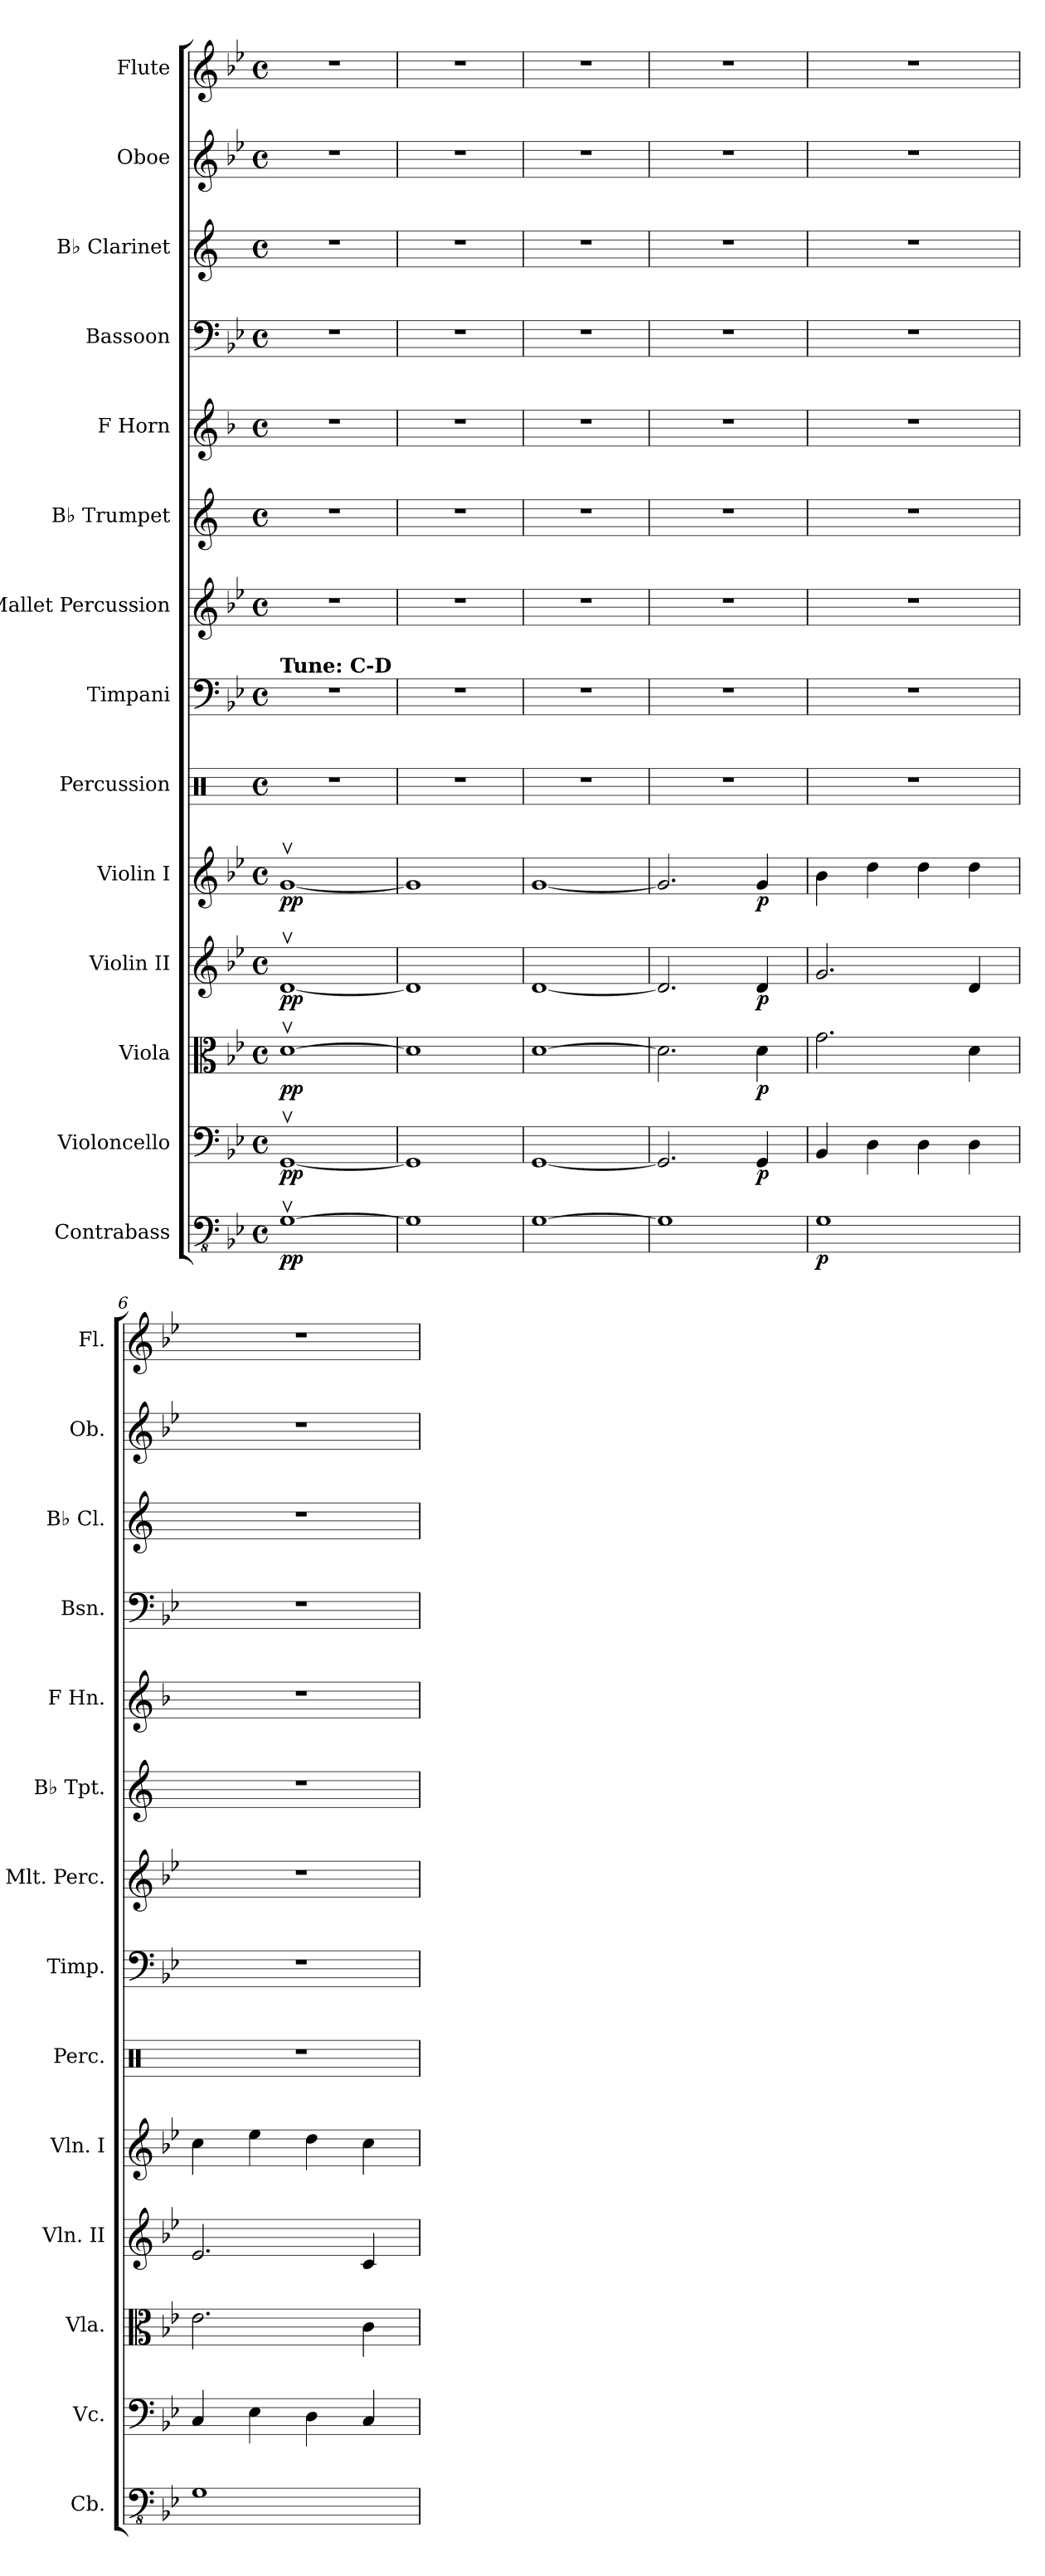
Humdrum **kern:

**kern	**dynam	**kern	**dynam	**kern	**dynam	**kern	**dynam	**kern	**dynam	**kern	**kern	**kern	**kern	**kern	**kern	**kern	**kern	**kern
*part14	*part14	*part13	*part13	*part12	*part12	*part11	*part11	*part10	*part10	*part9	*part8	*part7	*part6	*part5	*part4	*part3	*part2	*part1
*staff14	*staff14	*staff13	*staff13	*staff12	*staff12	*staff11	*staff11	*staff10	*staff10	*staff9	*staff8	*staff7	*staff6	*staff5	*staff4	*staff3	*staff2	*staff1
*I"Contrabass	*	*I"Violoncello	*	*I"Viola	*	*I"Violin II	*	*I"Violin I	*	*I"Percussion	*I"Timpani	*I"Mallet Percussion	*I"B♭ Trumpet	*I"F Horn	*I"Bassoon	*I"B♭ Clarinet	*I"Oboe	*I"Flute
*I'Cb.	*	*I'Vc.	*	*I'Vla.	*	*I'Vln. II	*	*I'Vln. I	*	*I'Perc.	*I'Timp.	*I'Mlt. Perc.	*I'B♭ Tpt.	*I'F Hn.	*I'Bsn.	*I'B♭ Cl.	*I'Ob.	*I'Fl.
*clefFv4	*	*clefF4	*	*clefC3	*	*clefG2	*	*clefG2	*	*clefX	*clefF4	*clefG2	*clefG2	*clefG2	*clefF4	*clefG2	*clefG2	*clefG2
*ITrd7c12	*	*	*	*	*	*	*	*	*	*	*	*ITrd-14c-24	*ITrd1c2	*ITrd4c7	*	*ITrd1c2	*	*
*k[b-e-]	*	*k[b-e-]	*	*k[b-e-]	*	*k[b-e-]	*	*k[b-e-]	*	*k[]	*k[b-e-]	*k[b-e-]	*k[b-e-]	*k[b-e-]	*k[b-e-]	*k[b-e-]	*k[b-e-]	*k[b-e-]
*M4/4	*	*M4/4	*	*M4/4	*	*M4/4	*	*M4/4	*	*M4/4	*M4/4	*M4/4	*M4/4	*M4/4	*M4/4	*M4/4	*M4/4	*M4/4
*met(c)	*	*met(c)	*	*met(c)	*	*met(c)	*	*met(c)	*	*met(c)	*met(c)	*met(c)	*met(c)	*met(c)	*met(c)	*met(c)	*met(c)	*met(c)
*MM80	*	*MM80	*	*MM80	*	*MM80	*	*MM80	*	*MM80	*MM80	*MM80	*MM80	*MM80	*MM80	*MM80	*MM80	*MM80
=1	=1	=1	=1	=1	=1	=1	=1	=1	=1	=1	=1	=1	=1	=1	=1	=1	=1	=1
!	!	!	!	!	!	!	!	!	!	!	!LO:TX:a:B:t=Tune&colon; C-D	!	!	!	!	!	!	!
!	!LO:DY:b	!	!LO:DY:b	!	!LO:DY:b	!	!LO:DY:b	!	!LO:DY:b	!	!	!	!	!	!	!	!	!
[1GGGv	pp	[1GGv	pp	[1dv	pp	[1dv	pp	[1gv	pp	1r	1r	1r	1r	1r	1r	1r	1r	1r
=2	=2	=2	=2	=2	=2	=2	=2	=2	=2	=2	=2	=2	=2	=2	=2	=2	=2	=2
1GGG]	.	1GG]	.	1d]	.	1d]	.	1g]	.	1r	1r	1r	1r	1r	1r	1r	1r	1r
=3	=3	=3	=3	=3	=3	=3	=3	=3	=3	=3	=3	=3	=3	=3	=3	=3	=3	=3
[1GGG	.	[1GG	.	[1d	.	[1d	.	[1g	.	1r	1r	1r	1r	1r	1r	1r	1r	1r
=4	=4	=4	=4	=4	=4	=4	=4	=4	=4	=4	=4	=4	=4	=4	=4	=4	=4	=4
1GGG]	.	2.GG/]	.	2.d\]	.	2.d/]	.	2.g/]	.	1r	1r	1r	1r	1r	1r	1r	1r	1r
!	!	!	!LO:DY:b	!	!LO:DY:b	!	!LO:DY:b	!	!LO:DY:b	!	!	!	!	!	!	!	!	!
.	.	4GG/	p	4d\	p	4d/	p	4g/	p	.	.	.	.	.	.	.	.	.
=5	=5	=5	=5	=5	=5	=5	=5	=5	=5	=5	=5	=5	=5	=5	=5	=5	=5	=5
!	!LO:DY:b	!	!	!	!	!	!	!	!	!	!	!	!	!	!	!	!	!
1GGG	p	4BB-/	.	2.g\	.	2.g/	.	4b-\	.	1r	1r	1r	1r	1r	1r	1r	1r	1r
.	.	4D\	.	.	.	.	.	4dd\	.	.	.	.	.	.	.	.	.	.
.	.	4D\	.	.	.	.	.	4dd\	.	.	.	.	.	.	.	.	.	.
.	.	4D\	.	4d\	.	4d/	.	4dd\	.	.	.	.	.	.	.	.	.	.
=6	=6	=6	=6	=6	=6	=6	=6	=6	=6	=6	=6	=6	=6	=6	=6	=6	=6	=6
1GGG	.	4C/	.	2.e-\	.	2.e-/	.	4cc\	.	1r	1r	1r	1r	1r	1r	1r	1r	1r
.	.	4E-\	.	.	.	.	.	4ee-\	.	.	.	.	.	.	.	.	.	.
.	.	4D\	.	.	.	.	.	4dd\	.	.	.	.	.	.	.	.	.	.
.	.	4C/	.	4c\	.	4c/	.	4cc\	.	.	.	.	.	.	.	.	.	.
=	=	=	=	=	=	=	=	=	=	=	=	=	=	=	=	=	=	=
*-	*-	*-	*-	*-	*-	*-	*-	*-	*-	*-	*-	*-	*-	*-	*-	*-	*-	*-
